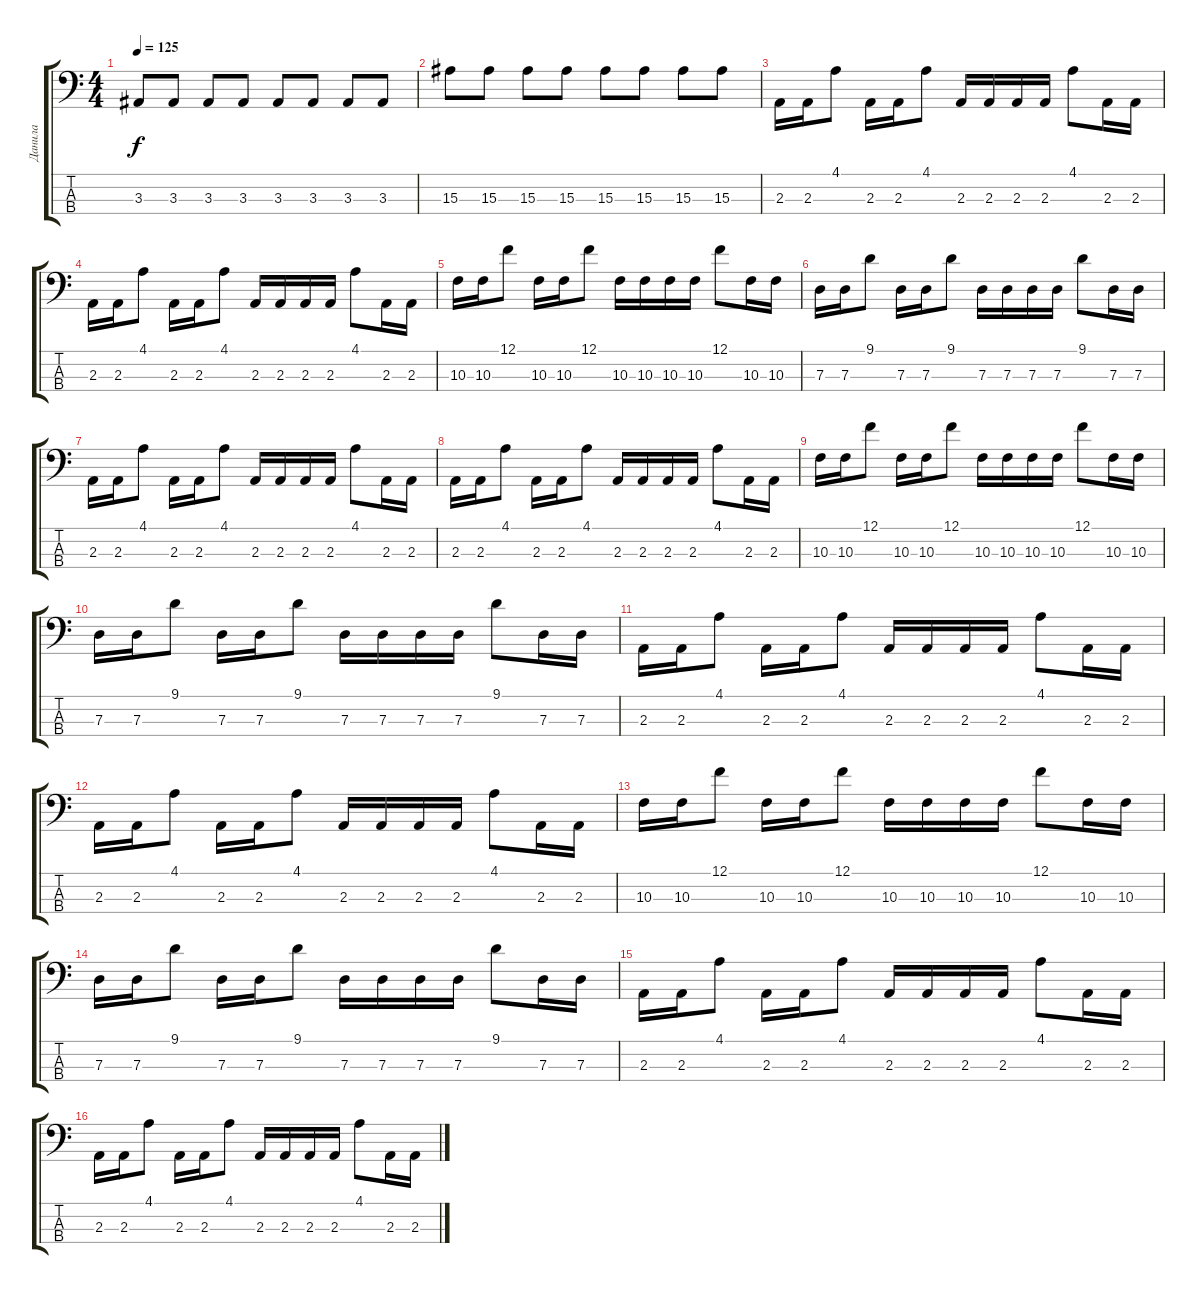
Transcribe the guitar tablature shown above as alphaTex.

\track ("Данила" "Данила") {instrument electricbasspick}
\staff {score tabs}
\tuning (F2 C2 G1 D1) {hide}
\ts (4 4)
\tempo 125
\clef f4
\ks c
3.3.8{dy f} 3.3.8 3.3.8 3.3.8 3.3.8 3.3.8 3.3.8 3.3.8 |
15.3.8 15.3.8 15.3.8 15.3.8 15.3.8 15.3.8 15.3.8 15.3.8 |
2.3.16 2.3.16 4.1.8 2.3.16 2.3.16 4.1.8 2.3.16 2.3.16 2.3.16 2.3.16 4.1.8 2.3.16 2.3.16 |
2.3.16 2.3.16 4.1.8 2.3.16 2.3.16 4.1.8 2.3.16 2.3.16 2.3.16 2.3.16 4.1.8 2.3.16 2.3.16 |
10.3.16 10.3.16 12.1.8 10.3.16 10.3.16 12.1.8 10.3.16 10.3.16 10.3.16 10.3.16 12.1.8 10.3.16 10.3.16 |
7.3.16 7.3.16 9.1.8 7.3.16 7.3.16 9.1.8 7.3.16 7.3.16 7.3.16 7.3.16 9.1.8 7.3.16 7.3.16 |
2.3.16 2.3.16 4.1.8 2.3.16 2.3.16 4.1.8 2.3.16 2.3.16 2.3.16 2.3.16 4.1.8 2.3.16 2.3.16 |
2.3.16 2.3.16 4.1.8 2.3.16 2.3.16 4.1.8 2.3.16 2.3.16 2.3.16 2.3.16 4.1.8 2.3.16 2.3.16 |
10.3.16 10.3.16 12.1.8 10.3.16 10.3.16 12.1.8 10.3.16 10.3.16 10.3.16 10.3.16 12.1.8 10.3.16 10.3.16 |
7.3.16 7.3.16 9.1.8 7.3.16 7.3.16 9.1.8 7.3.16 7.3.16 7.3.16 7.3.16 9.1.8 7.3.16 7.3.16 |
2.3.16 2.3.16 4.1.8 2.3.16 2.3.16 4.1.8 2.3.16 2.3.16 2.3.16 2.3.16 4.1.8 2.3.16 2.3.16 |
2.3.16 2.3.16 4.1.8 2.3.16 2.3.16 4.1.8 2.3.16 2.3.16 2.3.16 2.3.16 4.1.8 2.3.16 2.3.16 |
10.3.16 10.3.16 12.1.8 10.3.16 10.3.16 12.1.8 10.3.16 10.3.16 10.3.16 10.3.16 12.1.8 10.3.16 10.3.16 |
7.3.16 7.3.16 9.1.8 7.3.16 7.3.16 9.1.8 7.3.16 7.3.16 7.3.16 7.3.16 9.1.8 7.3.16 7.3.16 |
2.3.16 2.3.16 4.1.8 2.3.16 2.3.16 4.1.8 2.3.16 2.3.16 2.3.16 2.3.16 4.1.8 2.3.16 2.3.16 |
2.3.16 2.3.16 4.1.8 2.3.16 2.3.16 4.1.8 2.3.16 2.3.16 2.3.16 2.3.16 4.1.8 2.3.16 2.3.16
